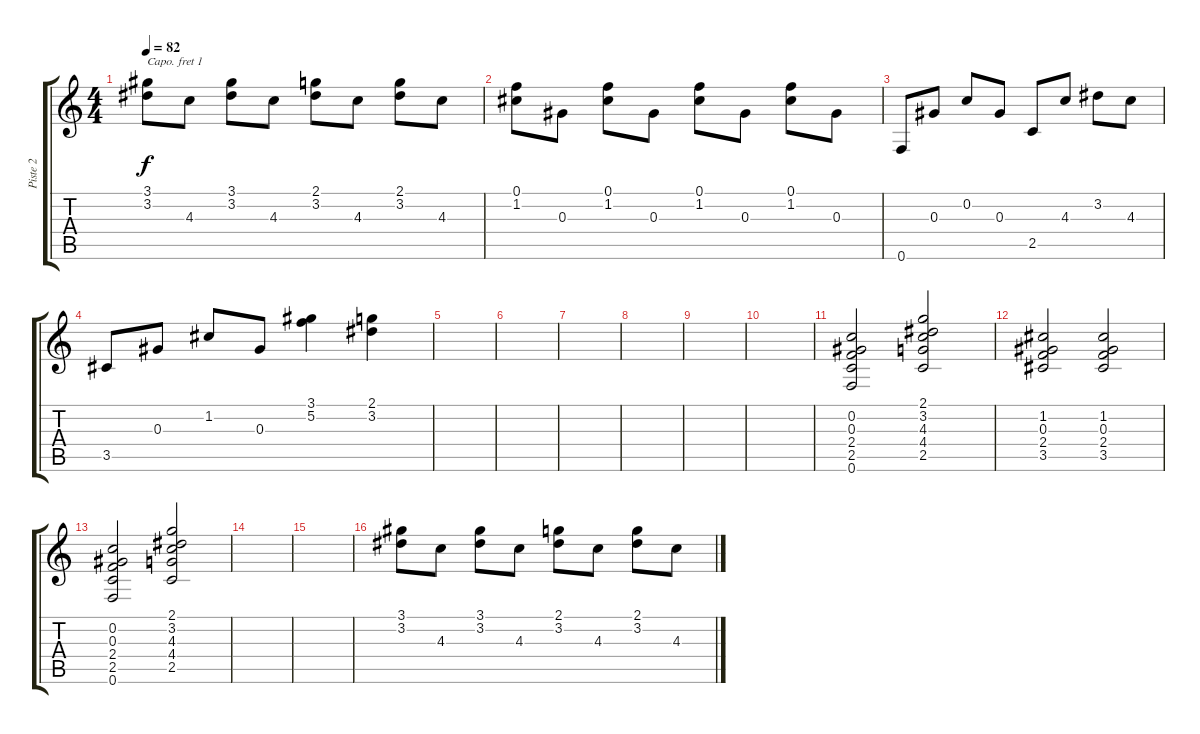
\track ("Piste 2" "Piste 2") {instrument acousticguitarnylon}
\staff {score tabs}
\capo 1
\tuning (E4 B3 G3 D3 A2 E2) {hide}
\ts (4 4)
\tempo 82
\clef g2
\ks c
(3.1 3.2).8{dy f} 4.3.8 (3.1 3.2).8 4.3.8 (2.1 3.2).8 4.3.8 (2.1 3.2).8 4.3.8 |
(0.1 1.2).8 0.3.8 (0.1 1.2).8 0.3.8 (0.1 1.2).8 0.3.8 (0.1 1.2).8 0.3.8 |
0.6.8 0.3.8 0.2.8 0.3.8 2.5.8 4.3.8 3.2.8 4.3.8 |
3.5.8 0.3.8 1.2.8 0.3.8 (3.1 5.2).4 (2.1 3.2).4 |
|
|
|
|
|
|
(0.2 0.3 2.4 2.5 0.6).2 (2.1 3.2 4.3 4.4 2.5).2 |
(1.2 0.3 2.4 3.5).2 (1.2 0.3 2.4 3.5).2 |
(0.2 0.3 2.4 2.5 0.6).2 (2.1 3.2 4.3 4.4 2.5).2 |
|
|
(3.1 3.2).8 4.3.8 (3.1 3.2).8 4.3.8 (2.1 3.2).8 4.3.8 (2.1 3.2).8 4.3.8
